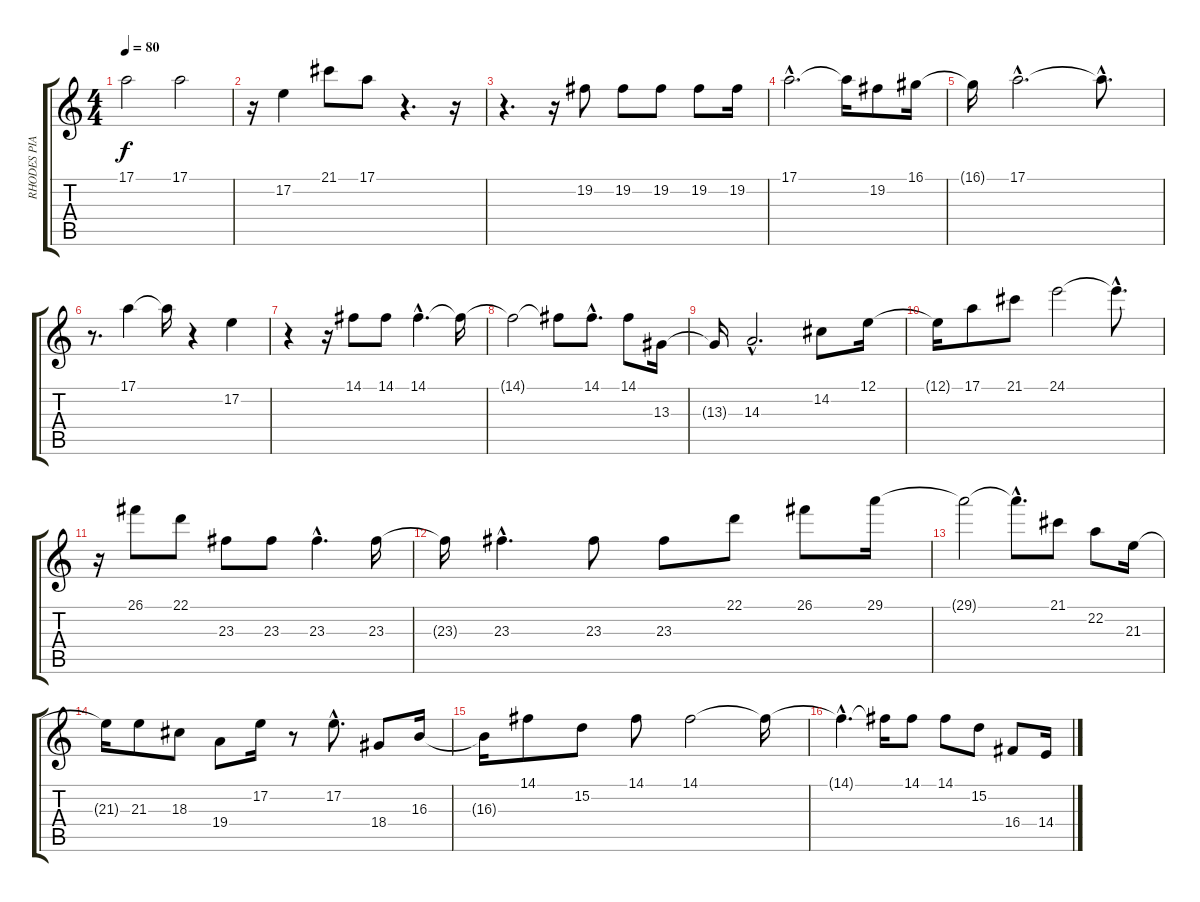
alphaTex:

\track ("RHODES PIANO" "RHODES PIA") {instrument electricpiano1}
\staff {score tabs}
\tuning (E4 B3 G3 D3 A2 E2) {hide}
\ts (4 4)
\tempo 80
\clef g2
\ks c
17.1{t}.2{dy f} 17.1.2 |
r.16 17.2.4 21.1.8 17.1.8 r.4{d} r.16 |
r.4{d} r.16 19.2.8 19.2.8 19.2.8 19.2.8 19.2.16 |
17.1{hac}.2{d} 17.1{t}.16 19.2.8 16.1.16 |
16.1{t}.16 17.1{hac}.2{d} 17.1{hac t}.8{d} |
r.8{d} 17.1.4 17.1{t}.16 r.4 17.2.4 |
r.4 r.16 14.1.8 14.1.8 14.1{hac}.4{d} 14.1{t}.16 |
14.1{t}.2 14.1{t}.8 14.1{hac}.8{d} 14.1.8 13.3.16 |
13.3{t}.16 14.3{hac}.2{d} 14.2.8 12.1.16 |
12.1{t}.16 17.1.8 21.1.8 24.1.2 24.1{hac t}.8{d} |
r.16 26.1.8 22.1.8 23.3.8 23.3.8 23.3{hac}.4{d} 23.3.16 |
23.3{t}.16 23.3{hac}.4{d} 23.3.8 23.3.8 22.1.8 26.1.8 29.1.16 |
29.1{t}.2 29.1{hac t}.8{d} 21.1.8 22.2.8 21.3.16 |
21.3{t}.16 21.3.8 18.3.8 19.4.8 17.2.16 r.8 17.2{hac}.8{d} 18.4.8 16.3.16 |
16.3{t}.16 14.1.8 15.2.8 14.1.8 14.1.2 14.1{t}.16 |
14.1{hac t}.4{d} 14.1{t}.16 14.1.8 14.1.8 15.2.8 16.4.8 14.4.16
